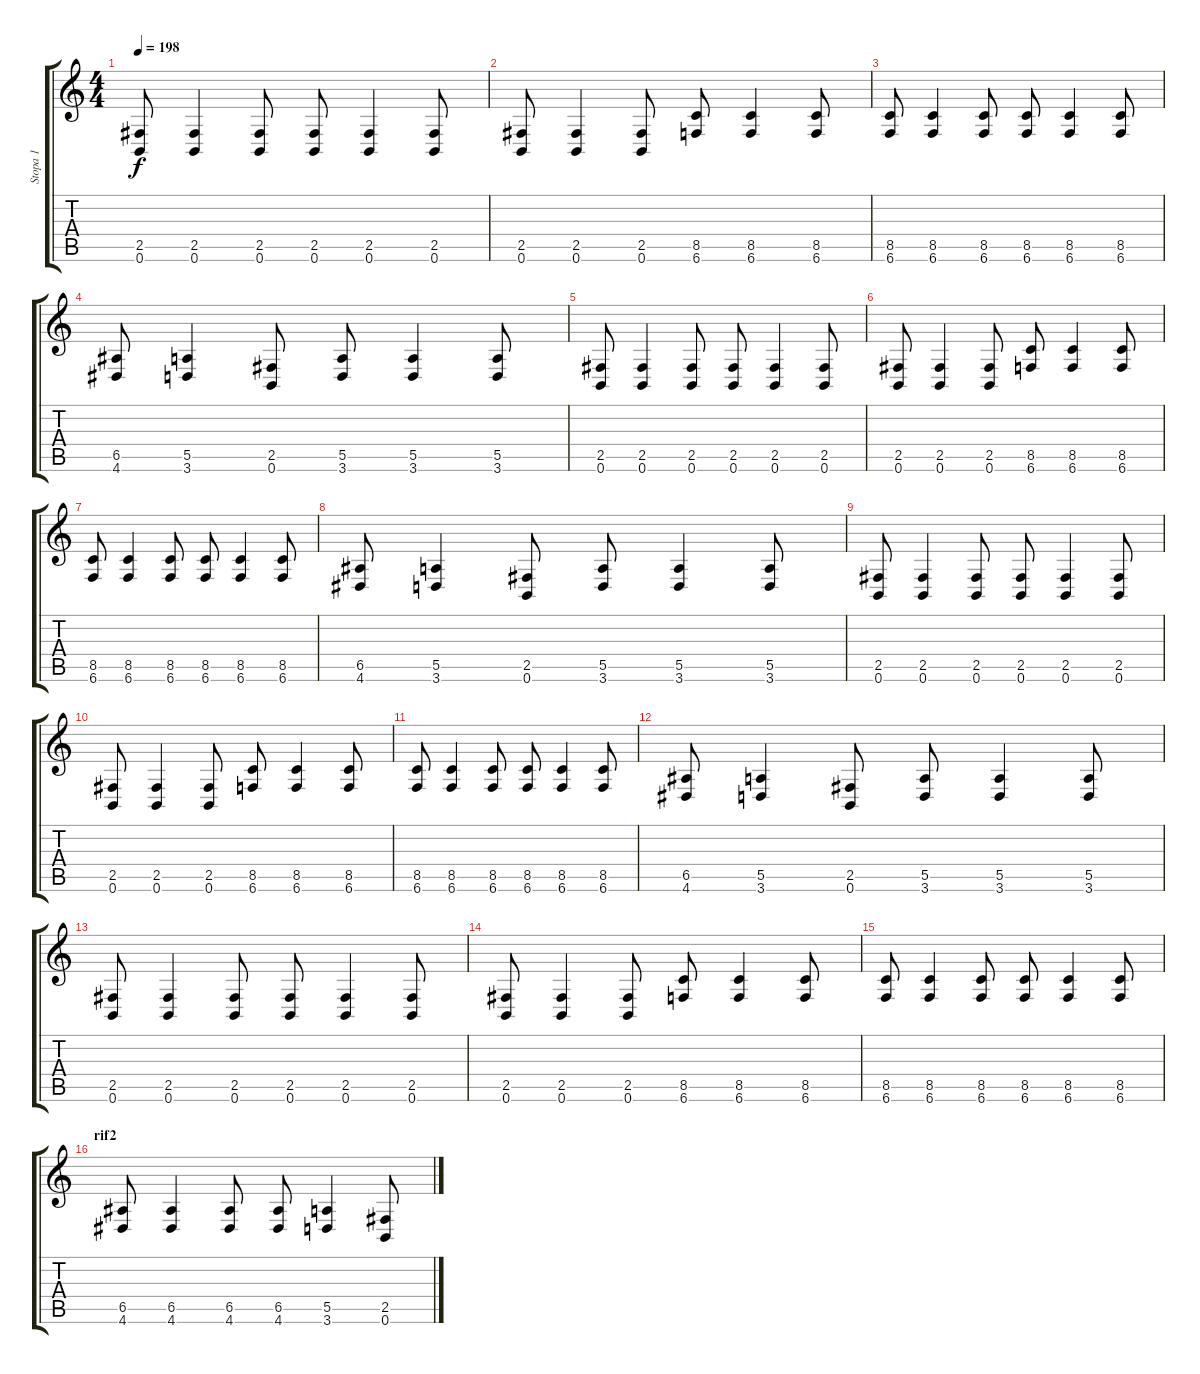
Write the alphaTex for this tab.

\track ("Stopa 1" "Stopa 1") {instrument distortionguitar}
\staff {score tabs}
\tuning (B3 Gb3 D3 A2 E2 B1) {hide}
\ts (4 4)
\tempo 198
\clef g2
\ks c
(2.5 0.6).8{dy f} (2.5 0.6).4 (2.5 0.6).8 (2.5 0.6).8 (2.5 0.6).4 (2.5 0.6).8 |
(2.5 0.6).8 (2.5 0.6).4 (2.5 0.6).8 (8.5 6.6).8 (8.5 6.6).4 (8.5 6.6).8 |
(8.5 6.6).8 (8.5 6.6).4 (8.5 6.6).8 (8.5 6.6).8 (8.5 6.6).4 (8.5 6.6).8 |
(6.5 4.6).8 (5.5 3.6).4 (2.5 0.6).8 (5.5 3.6).8 (5.5 3.6).4 (5.5 3.6).8 |
(2.5 0.6).8 (2.5 0.6).4 (2.5 0.6).8 (2.5 0.6).8 (2.5 0.6).4 (2.5 0.6).8 |
(2.5 0.6).8 (2.5 0.6).4 (2.5 0.6).8 (8.5 6.6).8 (8.5 6.6).4 (8.5 6.6).8 |
(8.5 6.6).8 (8.5 6.6).4 (8.5 6.6).8 (8.5 6.6).8 (8.5 6.6).4 (8.5 6.6).8 |
(6.5 4.6).8 (5.5 3.6).4 (2.5 0.6).8 (5.5 3.6).8 (5.5 3.6).4 (5.5 3.6).8 |
(2.5 0.6).8 (2.5 0.6).4 (2.5 0.6).8 (2.5 0.6).8 (2.5 0.6).4 (2.5 0.6).8 |
(2.5 0.6).8 (2.5 0.6).4 (2.5 0.6).8 (8.5 6.6).8 (8.5 6.6).4 (8.5 6.6).8 |
(8.5 6.6).8 (8.5 6.6).4 (8.5 6.6).8 (8.5 6.6).8 (8.5 6.6).4 (8.5 6.6).8 |
(6.5 4.6).8 (5.5 3.6).4 (2.5 0.6).8 (5.5 3.6).8 (5.5 3.6).4 (5.5 3.6).8 |
(2.5 0.6).8 (2.5 0.6).4 (2.5 0.6).8 (2.5 0.6).8 (2.5 0.6).4 (2.5 0.6).8 |
(2.5 0.6).8 (2.5 0.6).4 (2.5 0.6).8 (8.5 6.6).8 (8.5 6.6).4 (8.5 6.6).8 |
(8.5 6.6).8 (8.5 6.6).4 (8.5 6.6).8 (8.5 6.6).8 (8.5 6.6).4 (8.5 6.6).8 |
\section ("" "rif2")
(6.5 4.6).8 (6.5 4.6).4 (6.5 4.6).8 (6.5 4.6).8 (5.5 3.6).4 (2.5 0.6).8
